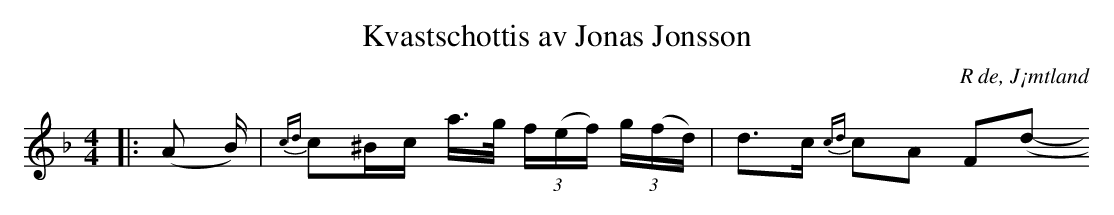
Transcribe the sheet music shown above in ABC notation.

X:1
T:Kvastschottis av Jonas Jonsson
O:R de, J¡mtland
M:4/4
L:1/16
K:F
|: (A2 B) | {cd}c2^Bc a>g (3f(ef) (3g(fd) | d2>c2 {cd}c2A2 F2(d2-
